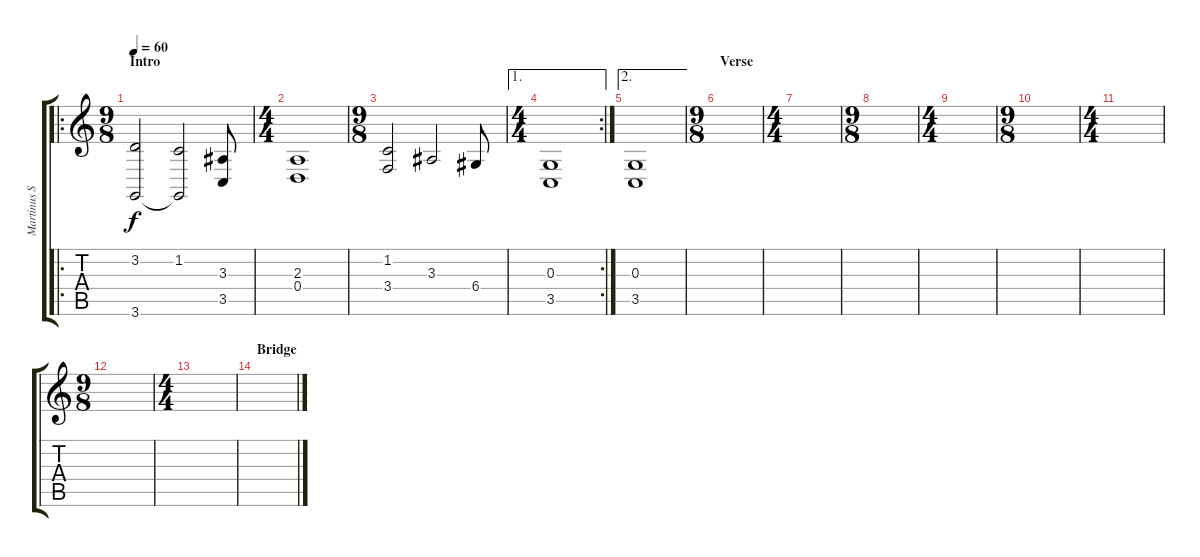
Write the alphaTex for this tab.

\track ("Martinus Spierenburg" "Martinus S") {instrument stringensemble1}
\staff {score tabs}
\tuning (E4 B3 G3 D3 A2 E2) {hide}
\ro
\ts (9 8)
\section ("" "Intro")
\tempo 60
\clef g2
\ks c
(3.2 3.6).2{dy f instrument stringensemble1} (1.2 3.6{t}).2 (3.3 3.5).8 |
\ts (4 4)
(2.3 0.4).1 |
\ts (9 8)
(1.2 3.4).2 3.3.2 6.4.8 |
\ae 1
\rc 2
\ts (4 4)
(0.3 3.5).1 |
\ae 2
(0.3 3.5).1 |
\ts (9 8)
\section ("" "Verse")
|
\ts (4 4)
|
\ts (9 8)
|
\ts (4 4)
|
\ts (9 8)
|
\ts (4 4)
|
\ts (9 8)
|
\ts (4 4)
|
\section ("" "Bridge")
